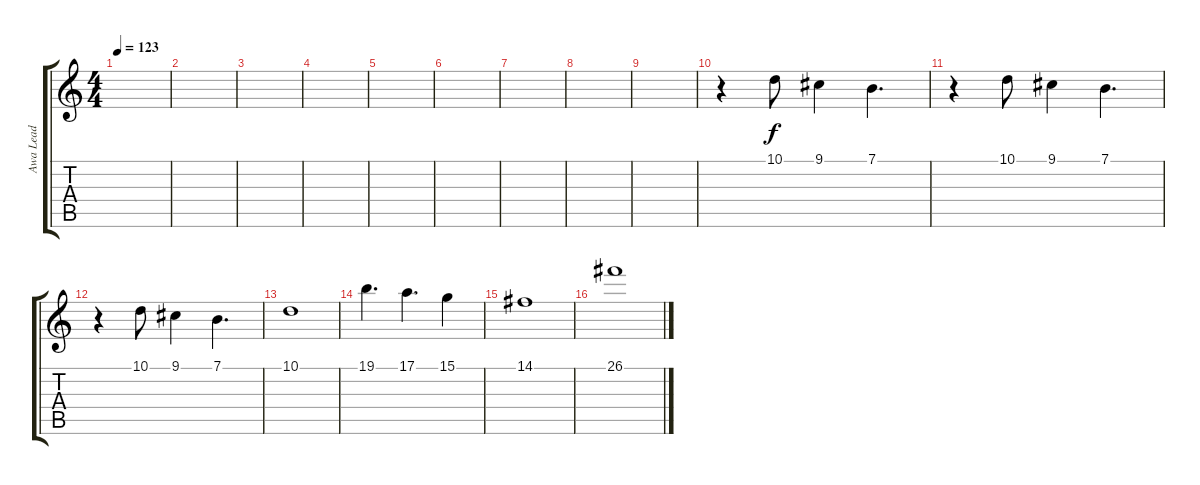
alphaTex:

\track ("Awa Lead" "Awa Lead") {instrument musicbox}
\staff {score tabs}
\tuning (E4 B3 G3 D3 A2 E2) {hide}
\ts (4 4)
\tempo 123
\clef g2
\ks c
|
|
|
|
|
|
|
|
|
r.4{instrument musicbox} 10.1.8 9.1.4 7.1.4{d} |
r.4 10.1.8 9.1.4 7.1.4{d} |
r.4 10.1.8 9.1.4 7.1.4{d} |
10.1.1 |
19.1.4{d} 17.1.4{d} 15.1.4 |
14.1.1 |
26.1.1
